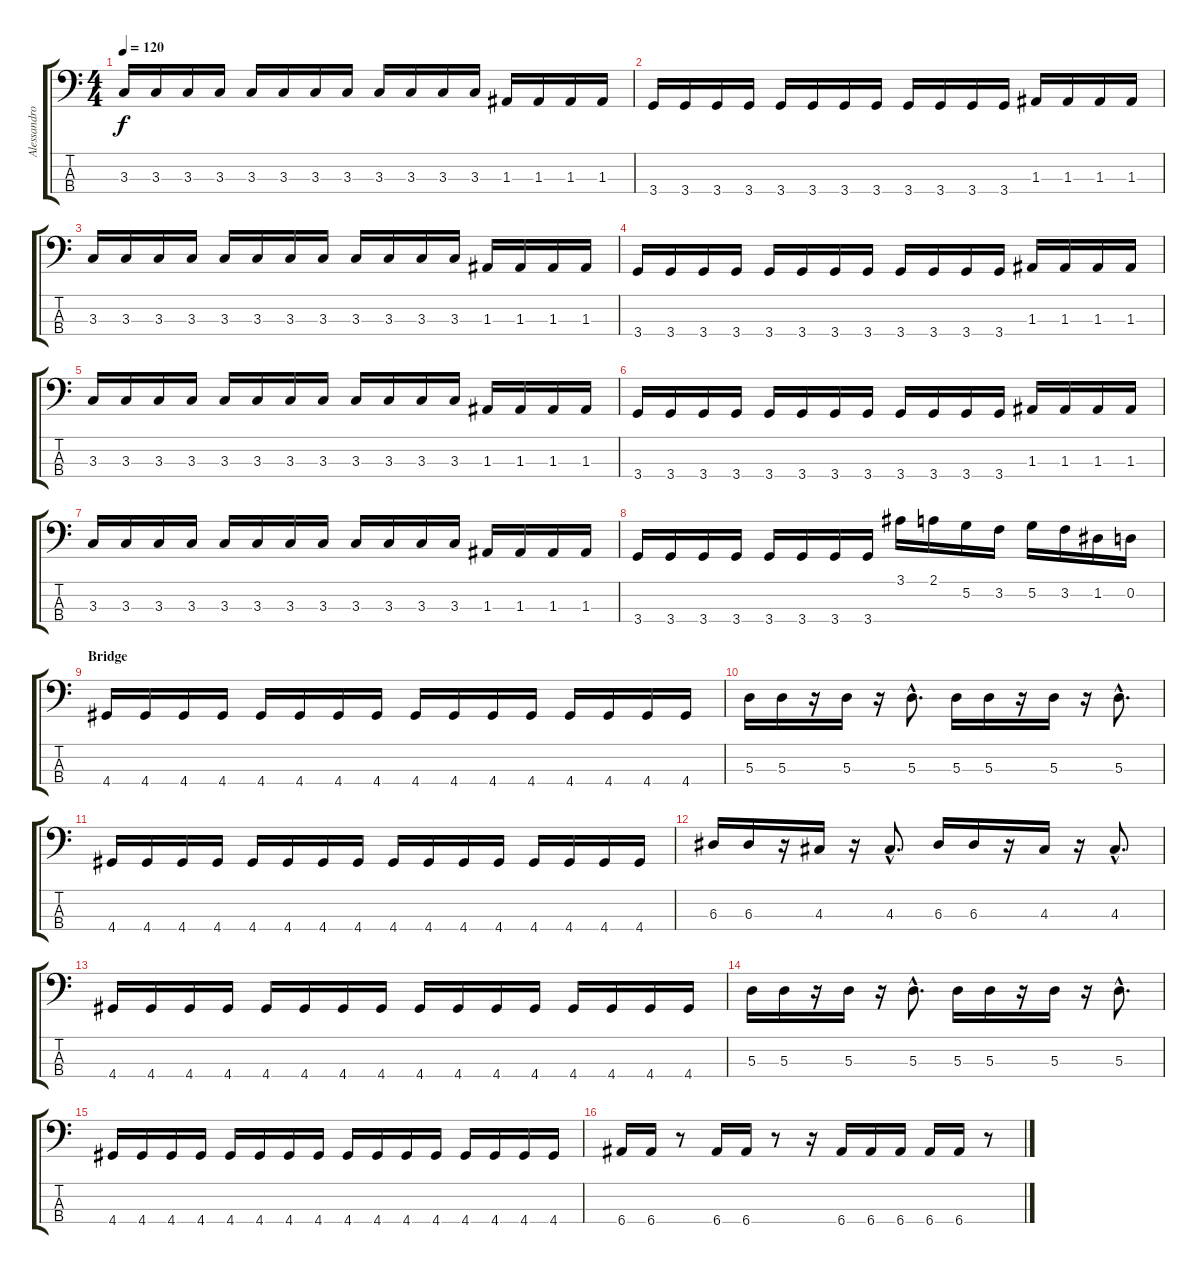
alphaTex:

\track ("Alessandro Lotta - Bass" "Alessandro") {instrument electricbassfinger}
\staff {score tabs}
\tuning (G2 D2 A1 E1) {hide}
\ts (4 4)
\tempo 120
\clef f4
\ks c
3.3.16{dy f} 3.3.16 3.3.16 3.3.16 3.3.16 3.3.16 3.3.16 3.3.16 3.3.16 3.3.16 3.3.16 3.3.16 1.3.16 1.3.16 1.3.16 1.3.16 |
3.4.16 3.4.16 3.4.16 3.4.16 3.4.16 3.4.16 3.4.16 3.4.16 3.4.16 3.4.16 3.4.16 3.4.16 1.3.16 1.3.16 1.3.16 1.3.16 |
3.3.16 3.3.16 3.3.16 3.3.16 3.3.16 3.3.16 3.3.16 3.3.16 3.3.16 3.3.16 3.3.16 3.3.16 1.3.16 1.3.16 1.3.16 1.3.16 |
3.4.16 3.4.16 3.4.16 3.4.16 3.4.16 3.4.16 3.4.16 3.4.16 3.4.16 3.4.16 3.4.16 3.4.16 1.3.16 1.3.16 1.3.16 1.3.16 |
3.3.16 3.3.16 3.3.16 3.3.16 3.3.16 3.3.16 3.3.16 3.3.16 3.3.16 3.3.16 3.3.16 3.3.16 1.3.16 1.3.16 1.3.16 1.3.16 |
3.4.16 3.4.16 3.4.16 3.4.16 3.4.16 3.4.16 3.4.16 3.4.16 3.4.16 3.4.16 3.4.16 3.4.16 1.3.16 1.3.16 1.3.16 1.3.16 |
3.3.16 3.3.16 3.3.16 3.3.16 3.3.16 3.3.16 3.3.16 3.3.16 3.3.16 3.3.16 3.3.16 3.3.16 1.3.16 1.3.16 1.3.16 1.3.16 |
3.4.16 3.4.16 3.4.16 3.4.16 3.4.16 3.4.16 3.4.16 3.4.16 3.1.16 2.1.16 5.2.16 3.2.16 5.2.16 3.2.16 1.2.16 0.2.16 |
\section ("" "Bridge")
4.4.16 4.4.16 4.4.16 4.4.16 4.4.16 4.4.16 4.4.16 4.4.16 4.4.16 4.4.16 4.4.16 4.4.16 4.4.16 4.4.16 4.4.16 4.4.16 |
5.3.16 5.3.16 r.16 5.3.16 r.16 5.3{hac}.8{d} 5.3.16 5.3.16 r.16 5.3.16 r.16 5.3{hac}.8{d} |
4.4.16 4.4.16 4.4.16 4.4.16 4.4.16 4.4.16 4.4.16 4.4.16 4.4.16 4.4.16 4.4.16 4.4.16 4.4.16 4.4.16 4.4.16 4.4.16 |
6.3.16 6.3.16 r.16 4.3.16 r.16 4.3{hac}.8{d} 6.3.16 6.3.16 r.16 4.3.16 r.16 4.3{hac}.8{d} |
4.4.16 4.4.16 4.4.16 4.4.16 4.4.16 4.4.16 4.4.16 4.4.16 4.4.16 4.4.16 4.4.16 4.4.16 4.4.16 4.4.16 4.4.16 4.4.16 |
5.3.16 5.3.16 r.16 5.3.16 r.16 5.3{hac}.8{d} 5.3.16 5.3.16 r.16 5.3.16 r.16 5.3{hac}.8{d} |
4.4.16 4.4.16 4.4.16 4.4.16 4.4.16 4.4.16 4.4.16 4.4.16 4.4.16 4.4.16 4.4.16 4.4.16 4.4.16 4.4.16 4.4.16 4.4.16 |
6.4.16 6.4.16 r.8 6.4.16 6.4.16 r.8 r.16 6.4.16 6.4.16 6.4.16 6.4.16 6.4.16 r.8
